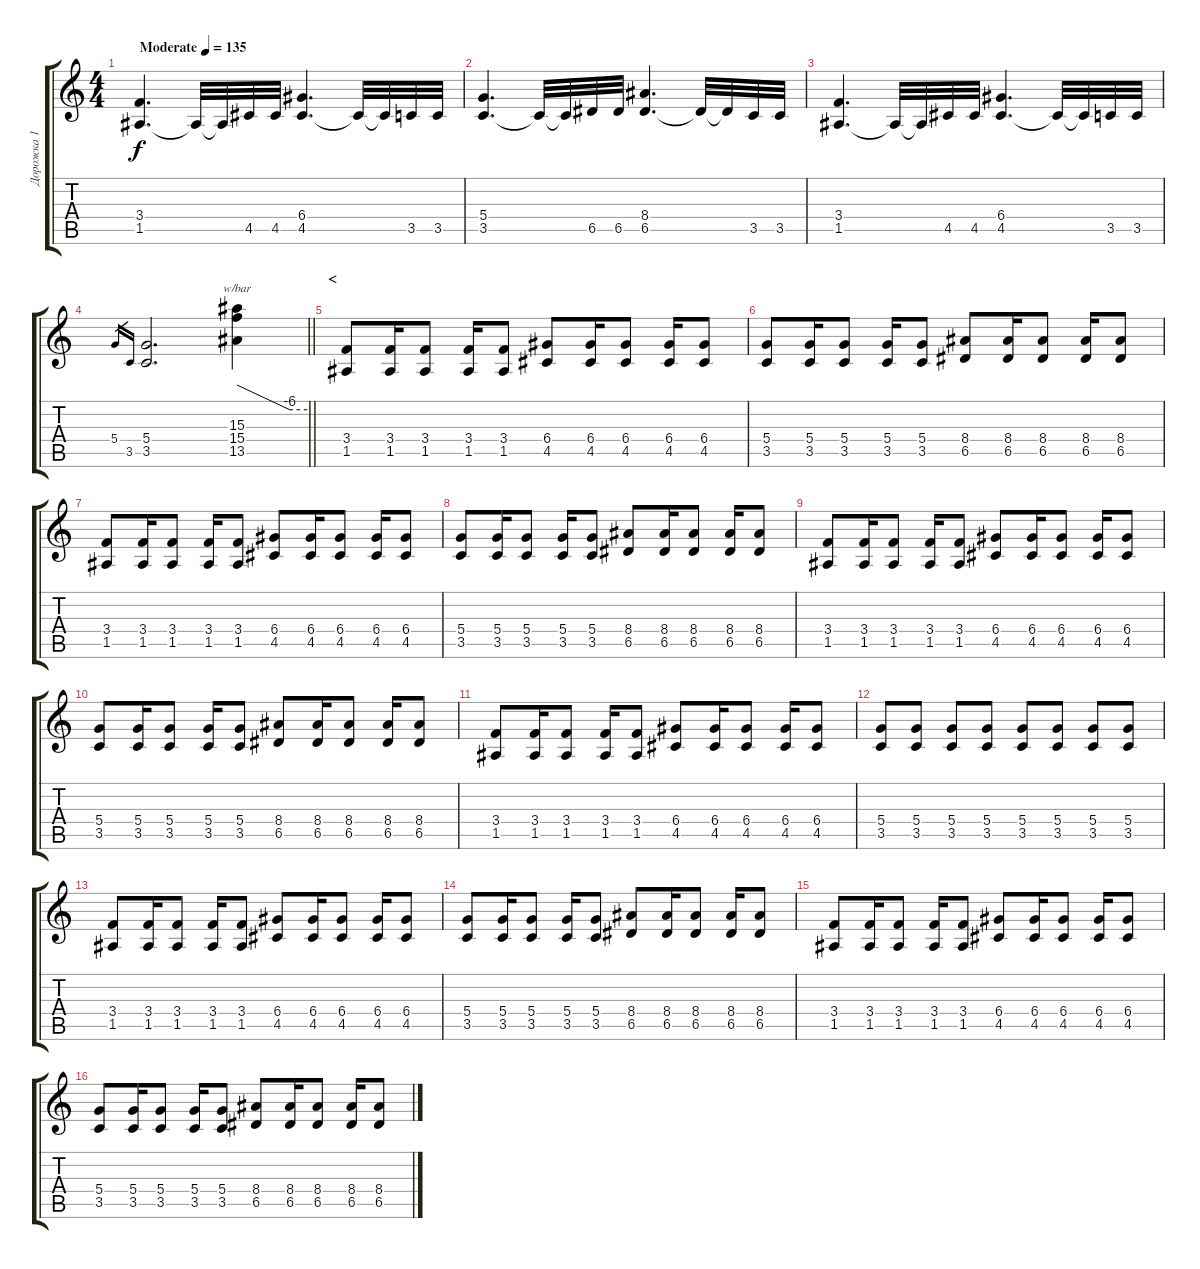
\track ("Дорожка 1" "Дорожка 1") {instrument distortionguitar}
\staff {score tabs}
\tuning (E4 B3 G3 D3 A2 E2) {hide}
\ts (4 4)
\tempo (135 "Moderate")
\clef g2
\ks c
(3.4 1.5).4{d dy f instrument distortionguitar} 1.5{t}.32 1.5{t}.32 4.5.32 4.5.32 (6.4 4.5).4{d} 4.5{t}.32 4.5{t}.32 3.5.32 3.5.32 |
(5.4 3.5).4{d} 3.5{t}.32 3.5{t}.32 6.5.32 6.5.32 (8.4 6.5).4{d} 6.5{t}.32 6.5{t}.32 3.5.32 3.5.32 |
(3.4 1.5).4{d} 1.5{t}.32 1.5{t}.32 4.5.32 4.5.32 (6.4 4.5).4{d} 4.5{t}.32 4.5{t}.32 3.5.32 3.5.32 |
\barLineRight lightlight
5.4.16{gr} 3.5.16{gr} (5.4 3.5).2{d} (15.3 15.4 13.5).4{tbe (custom default 0 0 45 -24 60 -24)} |
\section ("" "<")
(3.4 1.5).8 (3.4 1.5).16 (3.4 1.5).8 (3.4 1.5).16 (3.4 1.5).8 (6.4 4.5).8 (6.4 4.5).16 (6.4 4.5).8 (6.4 4.5).16 (6.4 4.5).8 |
(5.4 3.5).8 (5.4 3.5).16 (5.4 3.5).8 (5.4 3.5).16 (5.4 3.5).8 (8.4 6.5).8 (8.4 6.5).16 (8.4 6.5).8 (8.4 6.5).16 (8.4 6.5).8 |
(3.4 1.5).8 (3.4 1.5).16 (3.4 1.5).8 (3.4 1.5).16 (3.4 1.5).8 (6.4 4.5).8 (6.4 4.5).16 (6.4 4.5).8 (6.4 4.5).16 (6.4 4.5).8 |
(5.4 3.5).8 (5.4 3.5).16 (5.4 3.5).8 (5.4 3.5).16 (5.4 3.5).8 (8.4 6.5).8 (8.4 6.5).16 (8.4 6.5).8 (8.4 6.5).16 (8.4 6.5).8 |
(3.4 1.5).8 (3.4 1.5).16 (3.4 1.5).8 (3.4 1.5).16 (3.4 1.5).8 (6.4 4.5).8 (6.4 4.5).16 (6.4 4.5).8 (6.4 4.5).16 (6.4 4.5).8 |
(5.4 3.5).8 (5.4 3.5).16 (5.4 3.5).8 (5.4 3.5).16 (5.4 3.5).8 (8.4 6.5).8 (8.4 6.5).16 (8.4 6.5).8 (8.4 6.5).16 (8.4 6.5).8 |
(3.4 1.5).8 (3.4 1.5).16 (3.4 1.5).8 (3.4 1.5).16 (3.4 1.5).8 (6.4 4.5).8 (6.4 4.5).16 (6.4 4.5).8 (6.4 4.5).16 (6.4 4.5).8 |
(5.4 3.5).8 (5.4 3.5).8 (5.4 3.5).8 (5.4 3.5).8 (5.4 3.5).8 (5.4 3.5).8 (5.4 3.5).8 (5.4 3.5).8 |
(3.4 1.5).8 (3.4 1.5).16 (3.4 1.5).8 (3.4 1.5).16 (3.4 1.5).8 (6.4 4.5).8 (6.4 4.5).16 (6.4 4.5).8 (6.4 4.5).16 (6.4 4.5).8 |
(5.4 3.5).8 (5.4 3.5).16 (5.4 3.5).8 (5.4 3.5).16 (5.4 3.5).8 (8.4 6.5).8 (8.4 6.5).16 (8.4 6.5).8 (8.4 6.5).16 (8.4 6.5).8 |
(3.4 1.5).8 (3.4 1.5).16 (3.4 1.5).8 (3.4 1.5).16 (3.4 1.5).8 (6.4 4.5).8 (6.4 4.5).16 (6.4 4.5).8 (6.4 4.5).16 (6.4 4.5).8 |
(5.4 3.5).8 (5.4 3.5).16 (5.4 3.5).8 (5.4 3.5).16 (5.4 3.5).8 (8.4 6.5).8 (8.4 6.5).16 (8.4 6.5).8 (8.4 6.5).16 (8.4 6.5).8
